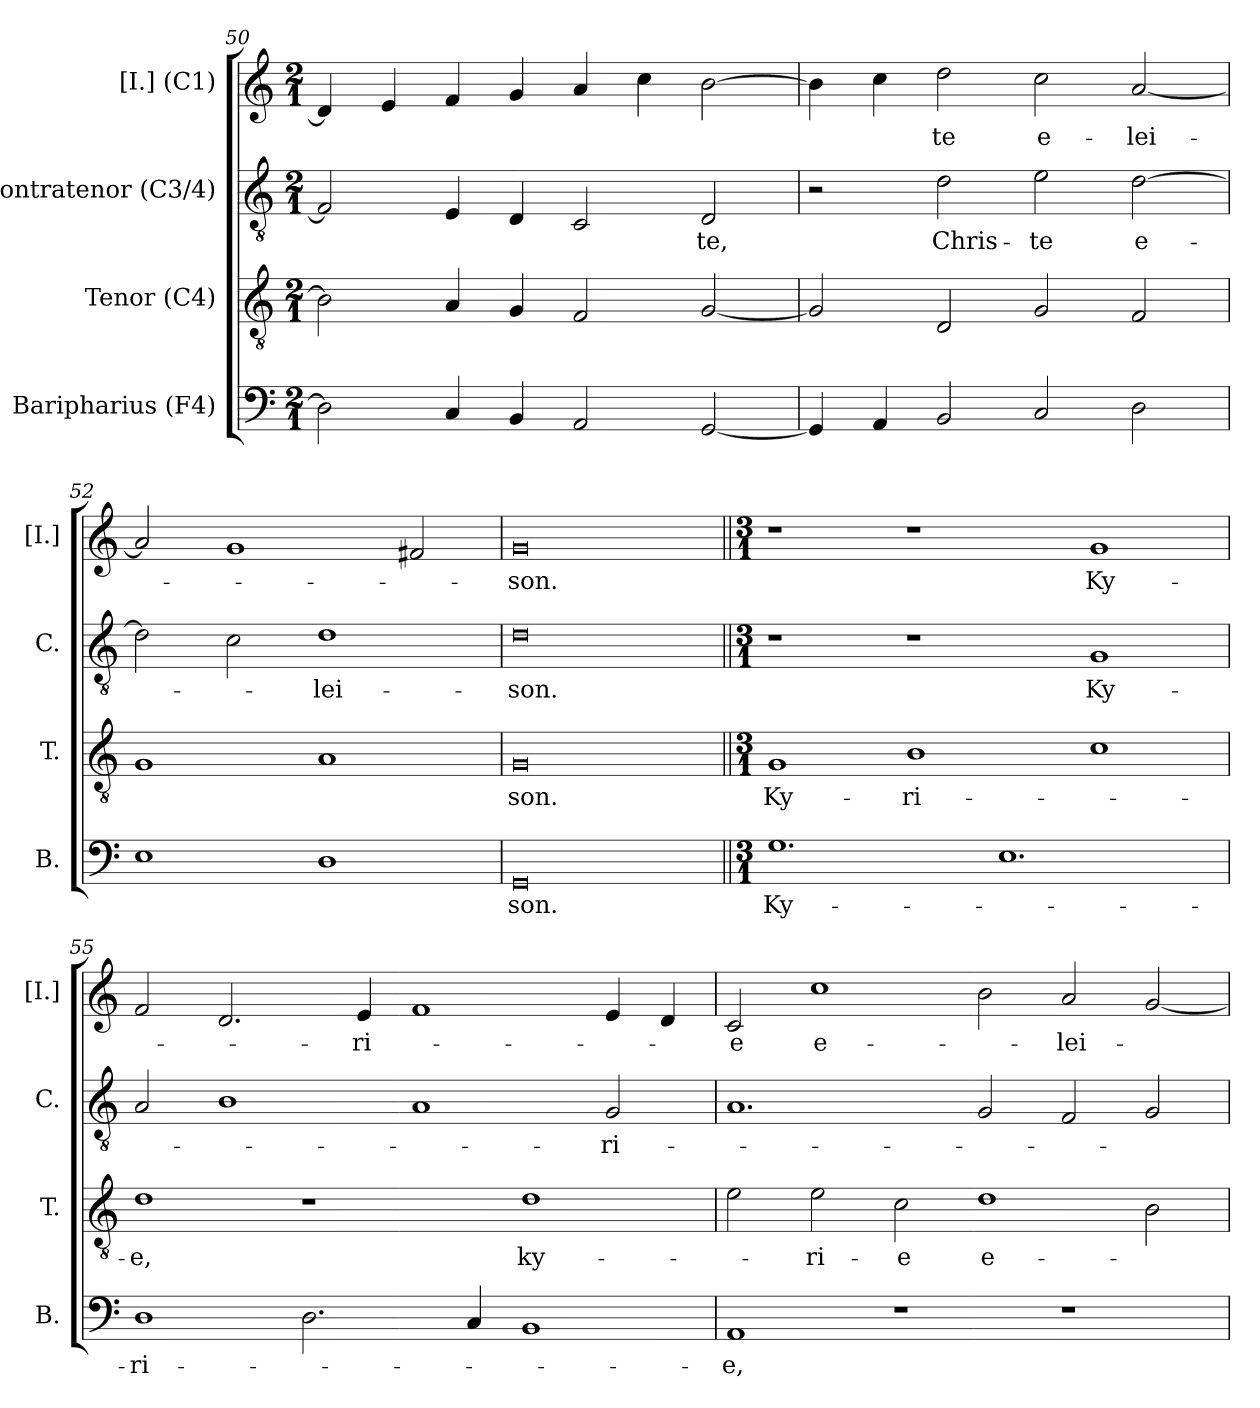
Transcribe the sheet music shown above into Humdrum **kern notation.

**kern	**text	**kern	**text	**kern	**text	**kern	**text
*part4	*part4	*part3	*part3	*part2	*part2	*part1	*part1
*staff4	*staff4	*staff3	*staff3	*staff2	*staff2	*staff1	*staff1
*I"Baripharius (F4)	*	*I"Tenor (C4)	*	*I"Contratenor (C3/4)	*	*I"[I.] (C1)	*
*I'B.	*	*I'T.	*	*I'C.	*	*I'[I.]	*
!!LO:PB:g=z
*clefF4	*	*clefGv2	*	*clefGv2	*	*clefG2	*
*	*	*ITrd7c12	*	*ITrd7c12	*	*	*
*k[]	*	*k[]	*	*k[]	*	*k[]	*
*C:	*	*C:	*	*C:	*	*C:	*
*M2/1	*	*M2/1	*	*M2/1	*	*M2/1	*
=50	=50	=50	=50	=50	=50	=50	=50
2Di\]	.	2BBi\]	.	2FFi/]	.	4di/]	.
.	.	.	.	.	.	4ei/	.
4Ci/	.	4AAi/	.	4EEi/	.	4fi/	.
4BBi/	.	4GGi/	.	4DDi/	.	4gi/	.
2AAi/	.	2FFi/	.	2CCi/	.	4ai/	.
.	.	.	.	.	.	4cci\	.
!	!	!	!	!	!LO:LY:b:color=#000000	!	!
[2GGi/	.	[2GGi/	.	2DDi/	-te,	[2bi\	.
=51	=51	=51	=51	=51	=51	=51	=51
4GGi/]	.	2GGi/]	.	2r	.	4bi\]	.
4AAi/	.	.	.	.	.	4cci\	.
!	!	!	!	!	!LO:LY:b:color=#000000	!	!
!	!	!	!	!	!	!	!LO:LY:b:color=#000000
2BBi/	.	2DDi/	.	2Di\	Chris-	2ddi\	-te
!	!	!	!	!	!LO:LY:b:color=#000000	!	!
!	!	!	!	!	!	!	!LO:LY:b:color=#000000
2Ci/	.	2GGi/	.	2Ei\	-te	2cci\	e-
!	!	!	!	!	!LO:LY:b:color=#000000	!	!
!	!	!	!	!	!	!	!LO:LY:b:color=#000000
2Di\	.	2FFi/	.	[2Di\	e-	[2ai/	-lei-
=52	=52	=52	=52	=52	=52	=52	=52
1Ei	.	1GGi	.	2Di\]	.	2ai/]	.
.	.	.	.	2Ci\	.	1gi	.
!	!	!	!	!	!LO:LY:b:color=#000000	!	!
1Di	.	1AAi	.	1Di	-lei-	.	.
.	.	.	.	.	.	2f#i/	.
=53	=53	=53	=53	=53	=53	=53	=53
!	!LO:LY:b:color=#000000	!	!	!	!	!	!
!	!	!	!LO:LY:b:color=#000000	!	!	!	!
!	!	!	!	!	!LO:LY:b:color=#000000	!	!
!	!	!	!	!	!	!	!LO:LY:b:color=#000000
0GGi	-son.	0GGi	-son.	0Di	-son.	0gi	-son.
!!LO:LB:g=z
=54||	=54||	=54||	=54||	=54||	=54||	=54||	=54||
*M3/1	*	*M3/1	*	*M3/1	*	*M3/1	*
!	!LO:LY:b:color=#000000	!	!	!	!	!	!
!	!	!	!LO:LY:b:color=#000000	!	!	!	!
1.Gi	Ky-	1GGi	Ky-	1r	.	1r	.
!	!	!	!LO:LY:b:color=#000000	!	!	!	!
.	.	1BBi	-ri-	1r	.	1r	.
1.Ei	.	.	.	.	.	.	.
!	!	!	!	!	!LO:LY:b:color=#000000	!	!
!	!	!	!	!	!	!	!LO:LY:b:color=#000000
.	.	1Ci	.	1GGi	Ky-	1gi	Ky-
=55	=55	=55	=55	=55	=55	=55	=55
!	!LO:LY:b:color=#000000	!	!	!	!	!	!
!	!	!	!LO:LY:b:color=#000000	!	!	!	!
1Di	-ri-	1Di	-e,	2AAi/	.	2fi/	.
.	.	.	.	1BBi	.	2.di/	.
2.Di\	.	1r	.	.	.	.	.
!	!	!	!	!	!	!	!LO:LY:b:color=#000000
.	.	.	.	.	.	4ei/	-ri-
.	.	.	.	1AAi	.	1fi	.
4Ci/	.	.	.	.	.	.	.
!	!	!	!LO:LY:b:color=#000000	!	!	!	!
1BBi	.	1Di	ky-	.	.	.	.
!	!	!	!	!	!LO:LY:b:color=#000000	!	!
.	.	.	.	2GGi/	-ri-	4ei/	.
.	.	.	.	.	.	4di/	.
=56	=56	=56	=56	=56	=56	=56	=56
!	!LO:LY:b:color=#000000	!	!	!	!	!	!
!	!	!	!	!	!	!	!LO:LY:b:color=#000000
1AAi	-e,	2Ei\	.	1.AAi	.	2ci/	-e
!	!	!	!LO:LY:b:color=#000000	!	!	!	!
!	!	!	!	!	!	!	!LO:LY:b:color=#000000
.	.	2Ei\	-ri-	.	.	1cci	e-
!	!	!	!LO:LY:b:color=#000000	!	!	!	!
1r	.	2Ci\	-e	.	.	.	.
!	!	!	!LO:LY:b:color=#000000	!	!	!	!
.	.	1Di	e-	2GGi/	.	2bi\	.
!	!	!	!	!	!	!	!LO:LY:b:color=#000000
1r	.	.	.	2FFi/	.	2ai/	-lei-
.	.	2BBi\	.	2GGi/	.	[2gi/	.
=	=	=	=	=	=	=	=
*-	*-	*-	*-	*-	*-	*-	*-
